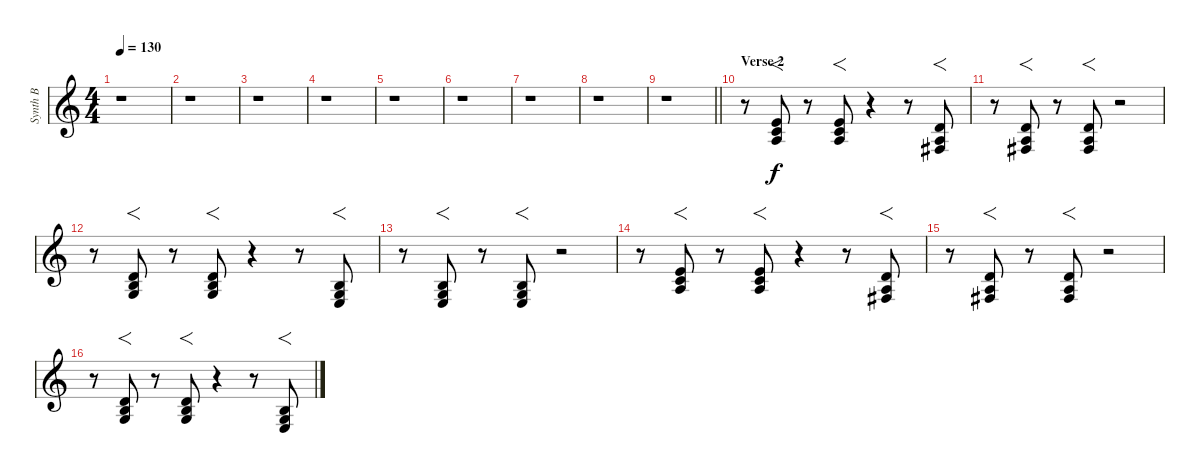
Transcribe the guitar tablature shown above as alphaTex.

\track ("Synth B" "Synth B") {instrument synthbrass1}
\staff {score}
\tuning (E4 B3 G3 D3 A2 E2) {hide}
\ts (4 4)
\tempo 130
\clef g2
\ks aminor
r.1{dy f} |
r.1 |
r.1 |
r.1 |
r.1 |
r.1 |
r.1 |
r.1 |
\barLineRight lightlight
r.1 |
\section ("" "Verse 2")
r.8 (0.1 1.2 2.3).8{f} r.8 (0.1 1.2 2.3).8{f} r.4 r.8 (3.2 2.3 4.4).8{f} |
r.8 (3.2 2.3 4.4).8{f} r.8 (3.2 2.3 4.4).8{f} r.2 |
r.8 (3.2 4.3 5.4).8{f} r.8 (3.2 4.3 5.4).8{f} r.4 r.8 (0.2 0.3 2.4).8{f} |
r.8 (0.2 0.3 2.4).8{f} r.8 (0.2 0.3 2.4).8{f} r.2 |
r.8 (0.1 1.2 2.3).8{f} r.8 (0.1 1.2 2.3).8{f} r.4 r.8 (3.2 2.3 4.4).8{f} |
r.8 (3.2 2.3 4.4).8{f} r.8 (3.2 2.3 4.4).8{f} r.2 |
r.8 (3.2 4.3 5.4).8{f} r.8 (3.2 4.3 5.4).8{f} r.4 r.8 (0.2 0.3 2.4).8{f}
